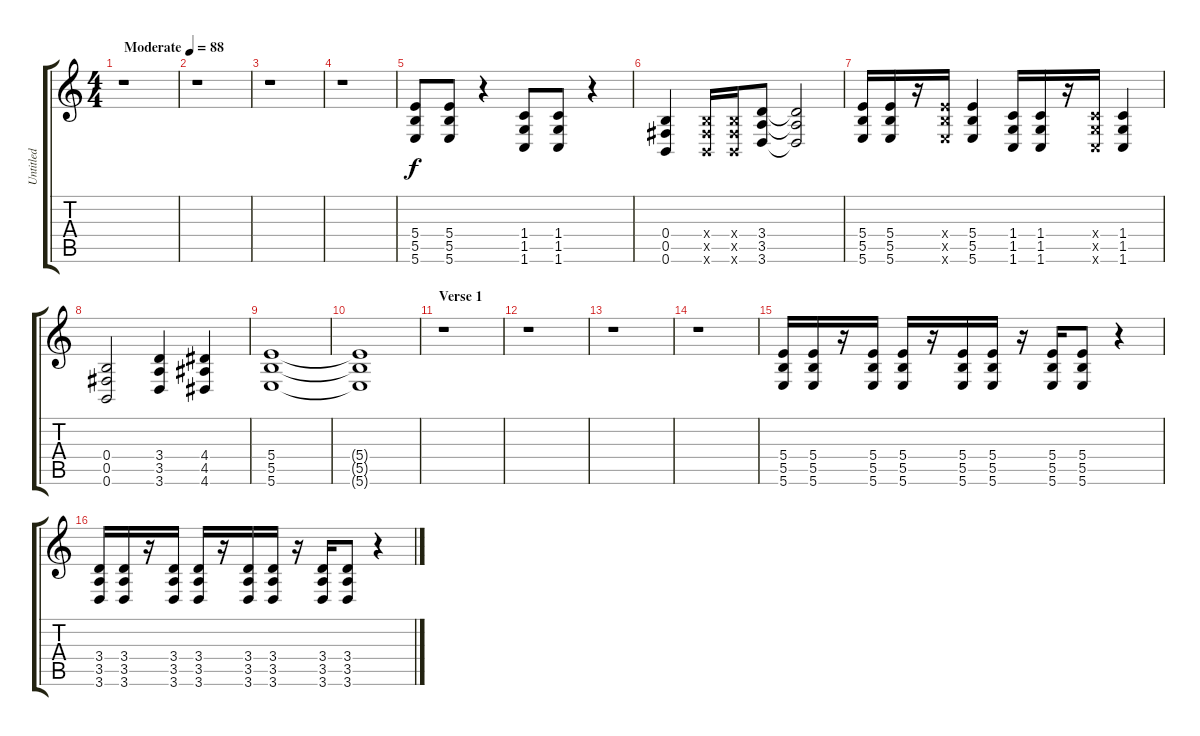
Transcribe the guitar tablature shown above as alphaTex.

\track ("Untitled" "Untitled") {instrument distortionguitar}
\staff {score tabs}
\tuning (Db4 Ab3 E3 B2 Gb2 B1) {hide}
\ts (4 4)
\tempo (88 "Moderate")
\clef g2
\ks c
r.1{dy f instrument distortionguitar} |
r.1 |
r.1 |
r.1 |
(5.4 5.5 5.6).8 (5.4 5.5 5.6).8 r.4 (1.4 1.5 1.6).8 (1.4 1.5 1.6).8 r.4 |
(0.4 0.5 0.6).4 (0.4{x} 0.5{x} 0.6{x}).16 (0.4{x} 0.5{x} 0.6{x}).16 (3.4 3.5 3.6).8 (3.4{t} 3.5{t} 3.6{t}).2 |
(5.4 5.5 5.6).16 (5.4 5.5 5.6).16 r.16 (5.4{x} 5.5{x} 5.6{x}).16 (5.4 5.5 5.6).4 (1.4 1.5 1.6).16 (1.4 1.5 1.6).16 r.16 (1.4{x} 1.5{x} 1.6{x}).16 (1.4 1.5 1.6).4 |
(0.4 0.5 0.6).2 (3.4 3.5 3.6).4 (4.4 4.5 4.6).4 |
(5.4 5.5 5.6).1 |
(5.4{t} 5.5{t} 5.6{t}).1 |
\section ("" "Verse 1")
r.1 |
r.1 |
r.1 |
r.1 |
(5.4 5.5 5.6).16 (5.4 5.5 5.6).16 r.16 (5.4 5.5 5.6).16 (5.4 5.5 5.6).16 r.16 (5.4 5.5 5.6).16 (5.4 5.5 5.6).16 r.16 (5.4 5.5 5.6).16 (5.4 5.5 5.6).8 r.4 |
(3.4 3.5 3.6).16 (3.4 3.5 3.6).16 r.16 (3.4 3.5 3.6).16 (3.4 3.5 3.6).16 r.16 (3.4 3.5 3.6).16 (3.4 3.5 3.6).16 r.16 (3.4 3.5 3.6).16 (3.4 3.5 3.6).8 r.4
